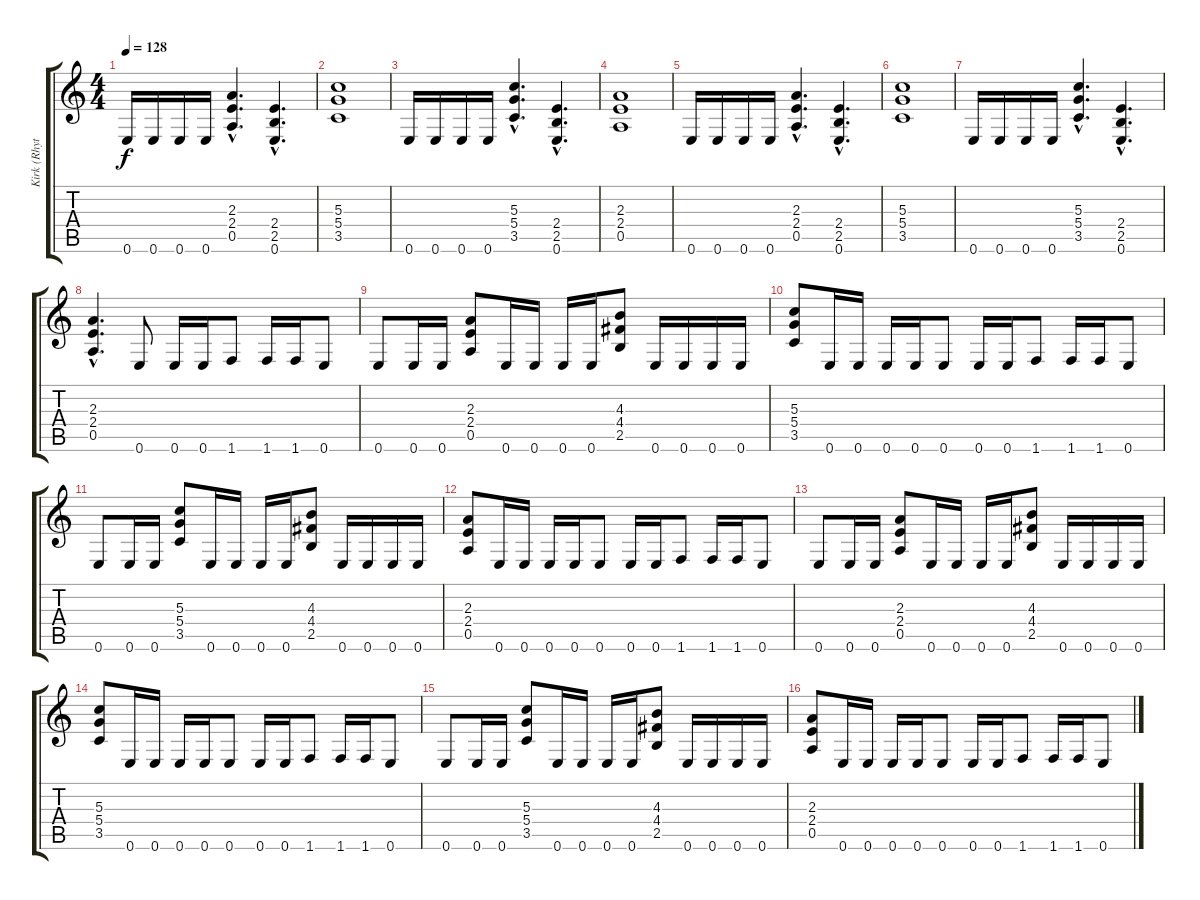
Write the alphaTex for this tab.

\track ("Kirk (Rhythm Guitar)" "Kirk (Rhyt") {instrument distortionguitar}
\staff {score tabs}
\tuning (E4 B3 G3 D3 A2 E2) {hide}
\ts (4 4)
\tempo 128
\clef g2
\ks c
0.6.16{dy f} 0.6.16 0.6.16 0.6.16 (2.3{hac} 2.4{hac} 0.5{hac}).4{d} (2.4{hac} 2.5{hac} 0.6{hac}).4{d} |
(5.3 5.4 3.5).1 |
0.6.16 0.6.16 0.6.16 0.6.16 (5.3{hac} 5.4{hac} 3.5{hac}).4{d} (2.4{hac} 2.5{hac} 0.6{hac}).4{d} |
(2.3 2.4 0.5).1 |
0.6.16 0.6.16 0.6.16 0.6.16 (2.3{hac} 2.4{hac} 0.5{hac}).4{d} (2.4{hac} 2.5{hac} 0.6{hac}).4{d} |
(5.3 5.4 3.5).1 |
0.6.16 0.6.16 0.6.16 0.6.16 (5.3{hac} 5.4{hac} 3.5{hac}).4{d} (2.4{hac} 2.5{hac} 0.6{hac}).4{d} |
(2.3{hac} 2.4{hac} 0.5{hac}).4{d} 0.6.8 0.6.16 0.6.16 1.6.8 1.6.16 1.6.16 0.6.8 |
0.6.8 0.6.16 0.6.16 (2.3 2.4 0.5).8 0.6.16 0.6.16 0.6.16 0.6.16 (4.3 4.4 2.5).8 0.6.16 0.6.16 0.6.16 0.6.16 |
(5.3 5.4 3.5).8 0.6.16 0.6.16 0.6.16 0.6.16 0.6.8 0.6.16 0.6.16 1.6.8 1.6.16 1.6.16 0.6.8 |
0.6.8 0.6.16 0.6.16 (5.3 5.4 3.5).8 0.6.16 0.6.16 0.6.16 0.6.16 (4.3 4.4 2.5).8 0.6.16 0.6.16 0.6.16 0.6.16 |
(2.3 2.4 0.5).8 0.6.16 0.6.16 0.6.16 0.6.16 0.6.8 0.6.16 0.6.16 1.6.8 1.6.16 1.6.16 0.6.8 |
0.6.8 0.6.16 0.6.16 (2.3 2.4 0.5).8 0.6.16 0.6.16 0.6.16 0.6.16 (4.3 4.4 2.5).8 0.6.16 0.6.16 0.6.16 0.6.16 |
(5.3 5.4 3.5).8 0.6.16 0.6.16 0.6.16 0.6.16 0.6.8 0.6.16 0.6.16 1.6.8 1.6.16 1.6.16 0.6.8 |
0.6.8 0.6.16 0.6.16 (5.3 5.4 3.5).8 0.6.16 0.6.16 0.6.16 0.6.16 (4.3 4.4 2.5).8 0.6.16 0.6.16 0.6.16 0.6.16 |
(2.3 2.4 0.5).8 0.6.16 0.6.16 0.6.16 0.6.16 0.6.8 0.6.16 0.6.16 1.6.8 1.6.16 1.6.16 0.6.8
